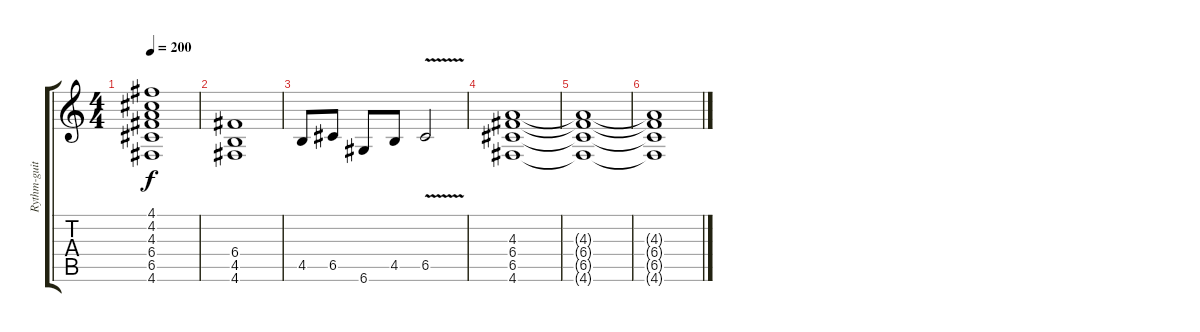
\track ("Rythm-guitar" "Rythm-guit") {instrument distortionguitar}
\staff {score tabs}
\tuning (D4 A3 F3 C3 G2 D2) {hide}
\ts (4 4)
\tempo 200
\clef g2
\ks c
(4.1{t} 4.2{t} 4.3{t} 6.4{t} 6.5{t} 4.6{t}).1{dy f} |
(6.4 4.5 4.6).1 |
4.5.8 6.5.8 6.6.8 4.5.8 6.5{v}.2 |
(4.3 6.4 6.5 4.6).1 |
(4.3{t} 6.4{t} 6.5{t} 4.6{t}).1 |
(4.3{t} 6.4{t} 6.5{t} 4.6{t}).1
